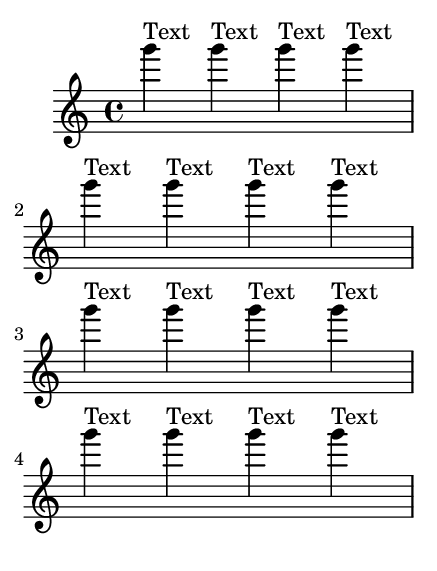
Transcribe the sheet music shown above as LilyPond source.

\version "2.16.0"

\header {
  texidoc = "The height-estimation routine doesn't get confused
by multiple outside-staff grobs in the same measure."
}

#(set-default-paper-size "a7")

\book {
  \repeat unfold 4 { \repeat unfold 4 {g'''4^"Text"} \break}
}
